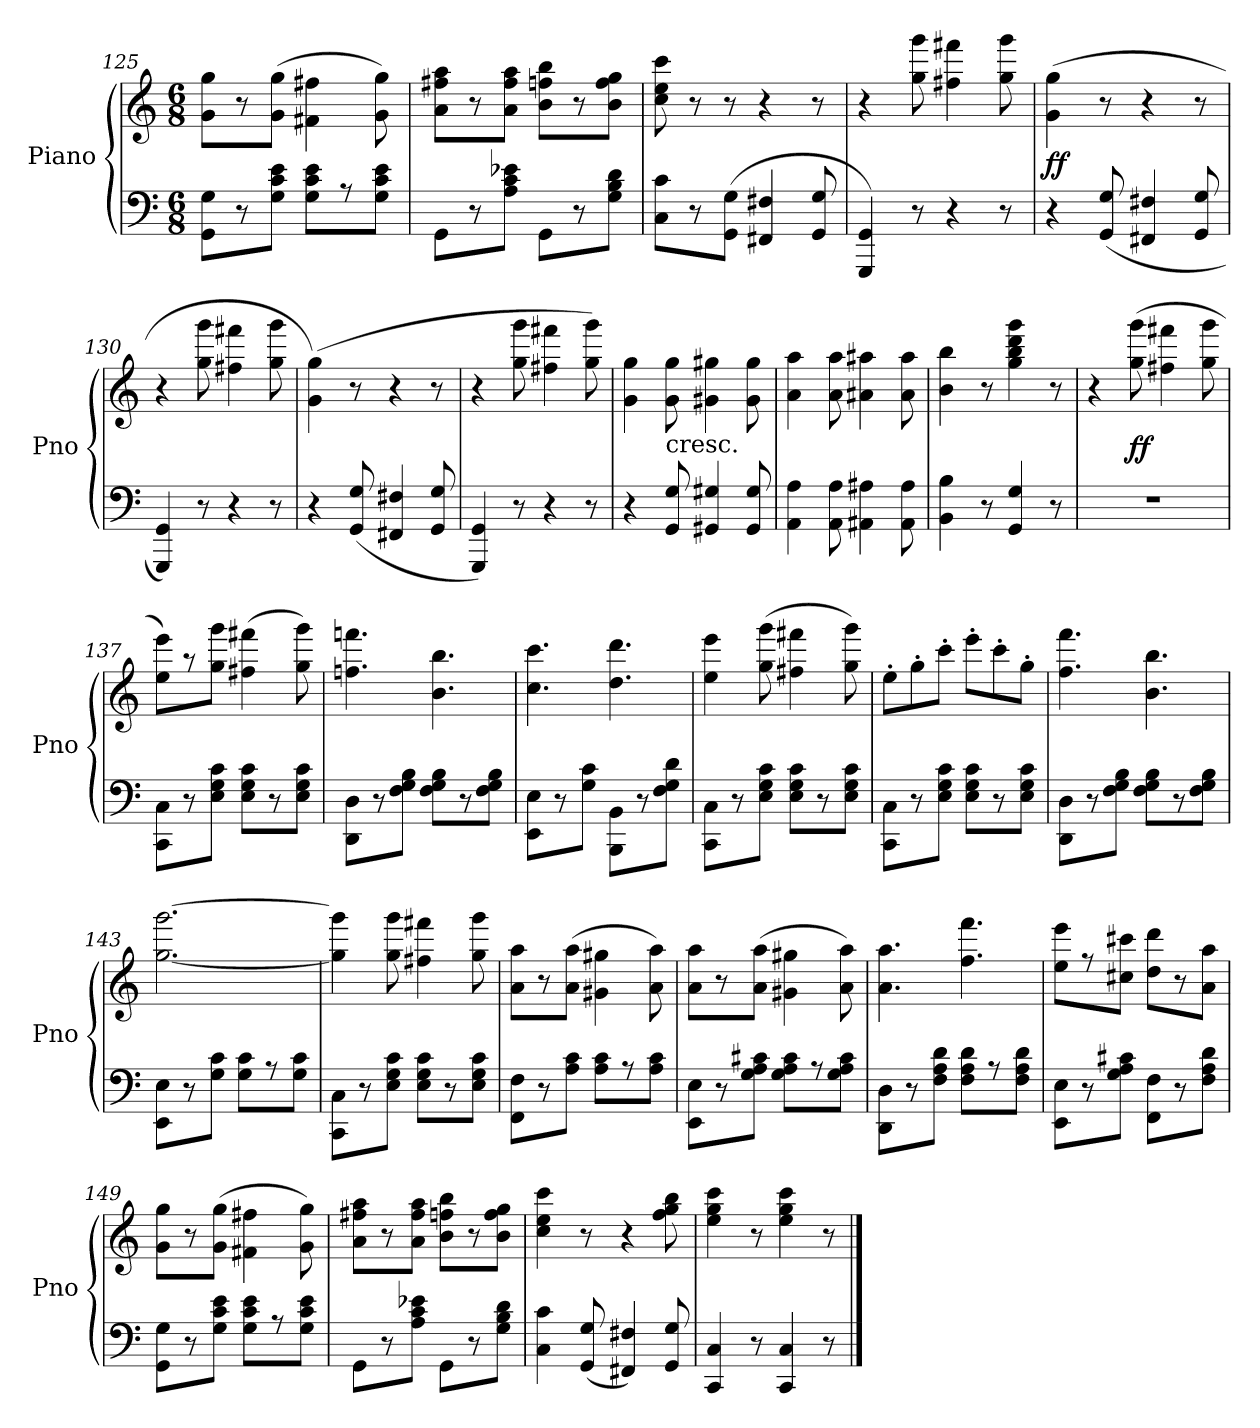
**kern	**kern	**dynam
*part1	*part1	*part1
*staff2	*staff1	*staff1/2
*I"Piano	*	*
*I'Pno	*	*
*clefF4	*clefG2	*
*k[]	*k[]	*
*M6/8	*M6/8	*
=125	=125	=125
8GG\ 8G\L	8g\ 8gg\L	.
8r	8r	.
8G\ 8c\ 8e\J	(8g\ 8gg\J	.
8G\ 8c\ 8e\L	4f#X\ 4ff#X\	.
8r	.	.
8G\ 8c\ 8e\J	8g\ 8gg\)	.
=126	=126	=126
8GG\L	8a\ 8ff#X\ 8aa\L	.
8r	8r	.
8A\ 8c\ 8e-X\J	8a\ 8ff#\ 8aa\J	.
8GG\L	8b\ 8ffn\ 8bb\L	.
8r	8r	.
8G\ 8B\ 8d\J	8b\ 8ff\ 8gg\J	.
=127	=127	=127
8C\ 8c\L	8cc\ 8ee\ 8ccc\	.
8r	8r	.
(8GG\ 8G\J	8r	.
4FF#X/ 4F#X/	4r	.
8GG/ 8G/	8r	.
=128	=128	=128
4GGG/ 4GG/)	4r	.
8r	8gg\ 8ggg\	.
4r	4ff#X\ 4fff#X\	.
8r	8gg\ 8ggg\	.
=129	=129	=129
4r	(4g\ 4gg\	ff
(8GG/ 8G/	8r	.
4FF#X/ 4F#X/	4r	.
8GG/ 8G/	8r	.
=130	=130	=130
4GGG/ 4GG/)	4r	.
8r	8gg\ 8ggg\	.
4r	4ff#X\ 4fff#X\	.
8r	8gg\ 8ggg\	.
=131	=131	=131
4r	(4g\ 4gg\)	.
(8GG/ 8G/	8r	.
4FF#X/ 4F#X/	4r	.
8GG/ 8G/	8r	.
=132	=132	=132
4GGG/ 4GG/)	4r	.
8r	8gg\ 8ggg\	.
4r	4ff#X\ 4fff#X\	.
8r	8gg\ 8ggg\)	.
=133	=133	=133
4r	4g\ 4gg\	.
!	!LO:TX:c:t=cresc.	!
8GG/ 8G/	8g\ 8gg\	.
4GG#X/ 4G#X/	4g#X\ 4gg#X\	.
8GG#/ 8G#/	8g#\ 8gg#\	.
=134	=134	=134
4AA\ 4A\	4a\ 4aa\	.
8AA\ 8A\	8a\ 8aa\	.
4AA#X\ 4A#X\	4a#X\ 4aa#X\	.
8AA#\ 8A#\	8a#\ 8aa#\	.
=135	=135	=135
4BB\ 4B\	4b\ 4bb\	.
8r	8r	.
4GG/ 4G/	4gg\ 4bb\ 4ddd\ 4ggg\	.
8r	8r	.
=136	=136	=136
2.r	4r	.
.	(8gg\ 8ggg\	ff
.	4ff#X\ 4fff#X\	.
.	8gg\ 8ggg\	.
=137	=137	=137
8CC\ 8C\L	8ee\ 8eee\L)	.
8r	8r	.
8E\ 8G\ 8c\J	8gg\ 8ggg\J	.
8E\ 8G\ 8c\L	(4ff#X\ 4fff#X\	.
8r	.	.
8E\ 8G\ 8c\J	8gg\ 8ggg\)	.
=138	=138	=138
8DD\ 8D\L	4.ffn\ 4.fffn\	.
8r	.	.
8F\ 8G\ 8B\J	.	.
8F\ 8G\ 8B\L	4.b\ 4.bb\	.
8r	.	.
8F\ 8G\ 8B\J	.	.
=139	=139	=139
8EE\ 8E\L	4.cc\ 4.ccc\	.
8r	.	.
8G\ 8c\J	.	.
8BBB\ 8BB\L	4.dd\ 4.ddd\	.
8r	.	.
8F\ 8G\ 8d\J	.	.
=140	=140	=140
8CC\ 8C\L	4ee\ 4eee\	.
8r	.	.
8E\ 8G\ 8c\J	(8gg\ 8ggg\	.
8E\ 8G\ 8c\L	4ff#X\ 4fff#X\	.
8r	.	.
8E\ 8G\ 8c\J	8gg\ 8ggg\)	.
=141	=141	=141
8CC\ 8C\L	8ee'\L	.
8r	8gg'\	.
8E\ 8G\ 8c\J	8ccc'\J	.
8E\ 8G\ 8c\L	8eee'\L	.
8r	8ccc'\	.
8E\ 8G\ 8c\J	8gg'\J	.
=142	=142	=142
8DD\ 8D\L	4.ff\ 4.fff\	.
8r	.	.
8F\ 8G\ 8B\J	.	.
8F\ 8G\ 8B\L	4.b\ 4.bb\	.
8r	.	.
8F\ 8G\ 8B\J	.	.
=143	=143	=143
8EE\ 8E\L	[2.gg\ [2.ggg\	.
8r	.	.
8G\ 8c\J	.	.
8G\ 8c\L	.	.
8r	.	.
8G\ 8c\J	.	.
=144	=144	=144
8CC\ 8C\L	4gg]\ 4ggg]\	.
8r	.	.
8E\ 8G\ 8c\J	8gg\ 8ggg\	.
8E\ 8G\ 8c\L	4ff#X\ 4fff#X\	.
8r	.	.
8E\ 8G\ 8c\J	8gg\ 8ggg\	.
=145	=145	=145
8FF\ 8F\L	8a\ 8aa\L	.
8r	8r	.
8A\ 8c\J	(8a\ 8aa\J	.
8A\ 8c\L	4g#X\ 4gg#X\	.
8r	.	.
8A\ 8c\J	8a\ 8aa\)	.
=146	=146	=146
8EE\ 8E\L	8a\ 8aa\L	.
8r	8r	.
8G\ 8A\ 8c#X\J	(8a\ 8aa\J	.
8G\ 8A\ 8c#\L	4g#X\ 4gg#X\	.
8r	.	.
8G\ 8A\ 8c#\J	8a\ 8aa\)	.
=147	=147	=147
8DD\ 8D\L	4.a\ 4.aa\	.
8r	.	.
8F\ 8A\ 8d\J	.	.
8F\ 8A\ 8d\L	4.ff\ 4.fff\	.
8r	.	.
8F\ 8A\ 8d\J	.	.
=148	=148	=148
8EE\ 8E\L	8ee\ 8eee\L	.
8r	8r	.
8G\ 8A\ 8c#X\J	8cc#X\ 8ccc#X\J	.
8FF\ 8F\L	8dd\ 8ddd\L	.
8r	8r	.
8F\ 8A\ 8d\J	8a\ 8aa\J	.
=149	=149	=149
8GG\ 8G\L	8g\ 8gg\L	.
8r	8r	.
8G\ 8c\ 8e\J	(8g\ 8gg\J	.
8G\ 8c\ 8e\L	4f#X\ 4ff#X\	.
8r	.	.
8G\ 8c\ 8e\J	8g\ 8gg\)	.
=150	=150	=150
8GG\L	8a\ 8ff#X\ 8aa\L	.
8r	8r	.
8A\ 8c\ 8e-X\J	8a\ 8ff#\ 8aa\J	.
8GG\L	8b\ 8ffn\ 8bb\L	.
8r	8r	.
8G\ 8B\ 8d\J	8b\ 8ff\ 8gg\J	.
=151	=151	=151
4C\ 4c\	4cc\ 4ee\ 4ccc\	.
(8GG/ 8G/	8r	.
4FF#X/ 4F#X/)	4r	.
8GG/ 8G/	8ff\ 8gg\ 8bb\	.
=152	=152	=152
4CC/ 4C/	4ee\ 4gg\ 4ccc\	.
8r	8r	.
4CC/ 4C/	4ee\ 4gg\ 4ccc\	.
8r	8r	.
==	==	==
*-	*-	*-
